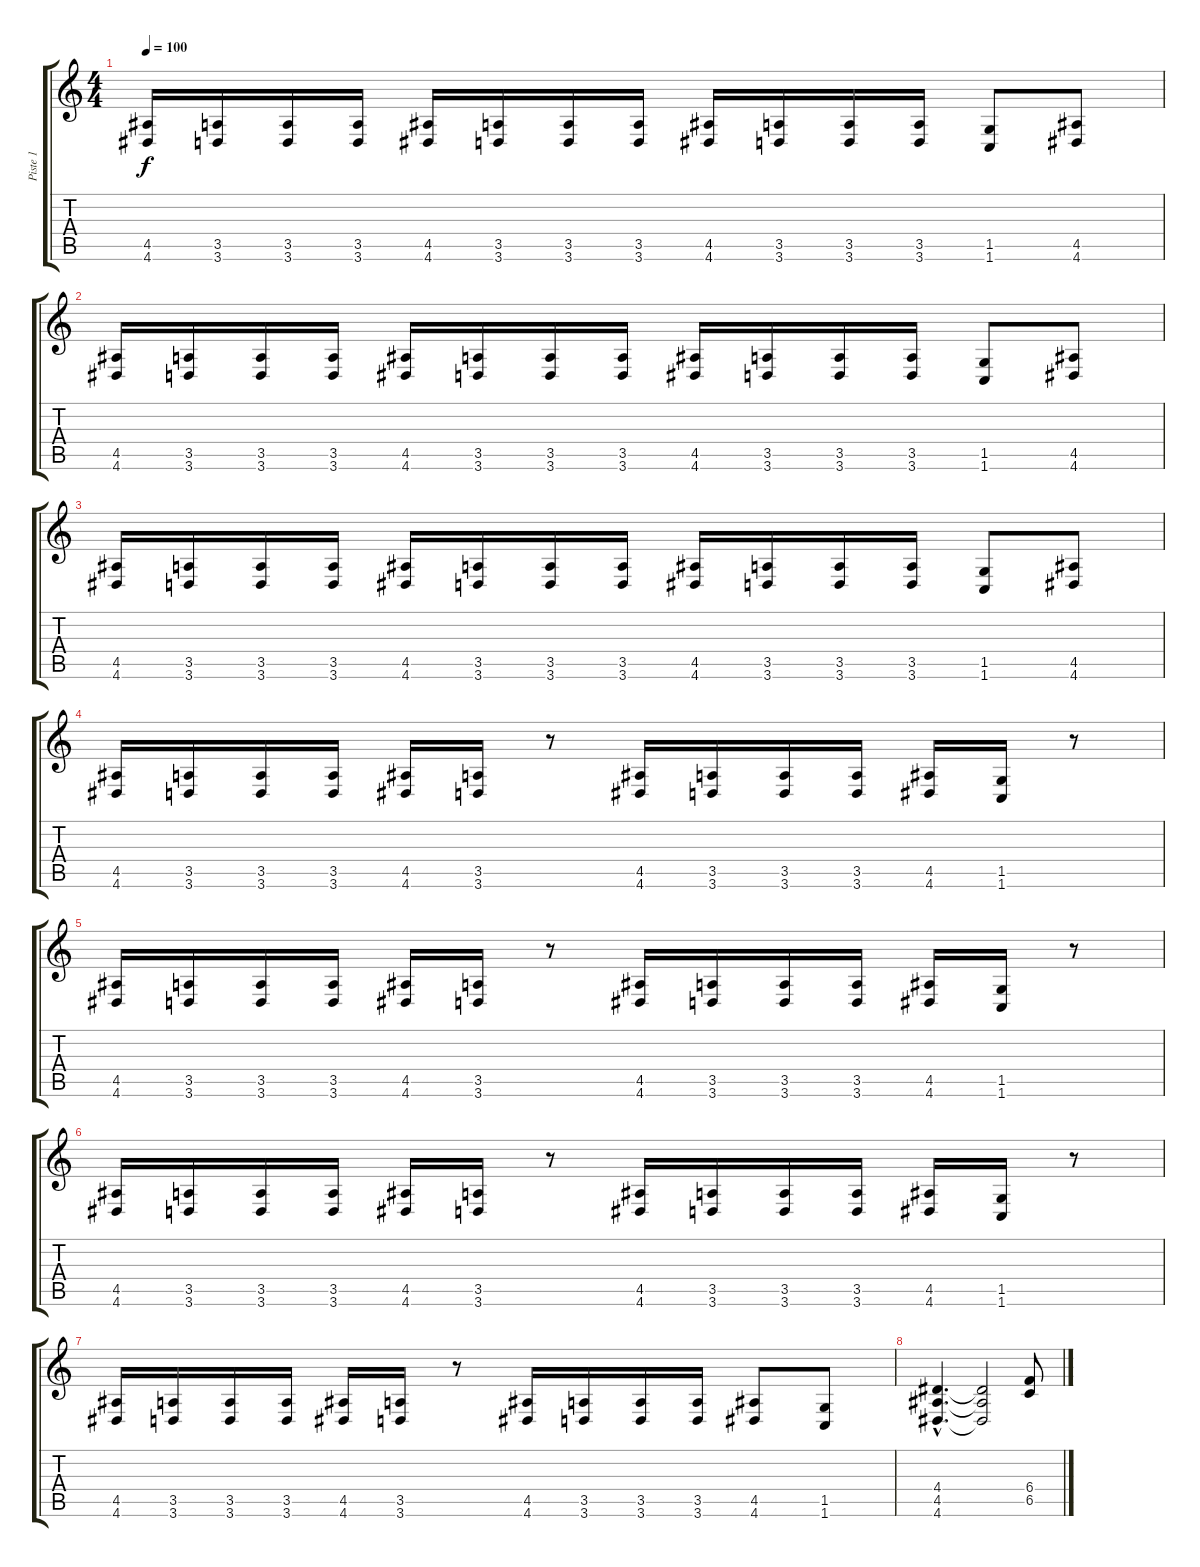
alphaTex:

\track ("Piste 1" "Piste 1") {instrument distortionguitar}
\staff {score tabs}
\tuning (Db4 Ab3 E3 B2 Gb2 B1) {hide}
\ts (4 4)
\tempo 100
\clef g2
\ks c
(4.5 4.6).16{dy f} (3.5 3.6).16 (3.5 3.6).16 (3.5 3.6).16 (4.5 4.6).16 (3.5 3.6).16 (3.5 3.6).16 (3.5 3.6).16 (4.5 4.6).16 (3.5 3.6).16 (3.5 3.6).16 (3.5 3.6).16 (1.5 1.6).8 (4.5 4.6).8 |
(4.5 4.6).16 (3.5 3.6).16 (3.5 3.6).16 (3.5 3.6).16 (4.5 4.6).16 (3.5 3.6).16 (3.5 3.6).16 (3.5 3.6).16 (4.5 4.6).16 (3.5 3.6).16 (3.5 3.6).16 (3.5 3.6).16 (1.5 1.6).8 (4.5 4.6).8 |
(4.5 4.6).16 (3.5 3.6).16 (3.5 3.6).16 (3.5 3.6).16 (4.5 4.6).16 (3.5 3.6).16 (3.5 3.6).16 (3.5 3.6).16 (4.5 4.6).16 (3.5 3.6).16 (3.5 3.6).16 (3.5 3.6).16 (1.5 1.6).8 (4.5 4.6).8 |
(4.5 4.6).16 (3.5 3.6).16 (3.5 3.6).16 (3.5 3.6).16 (4.5 4.6).16 (3.5 3.6).16 r.8 (4.5 4.6).16 (3.5 3.6).16 (3.5 3.6).16 (3.5 3.6).16 (4.5 4.6).16 (1.5 1.6).16 r.8 |
(4.5 4.6).16 (3.5 3.6).16 (3.5 3.6).16 (3.5 3.6).16 (4.5 4.6).16 (3.5 3.6).16 r.8 (4.5 4.6).16 (3.5 3.6).16 (3.5 3.6).16 (3.5 3.6).16 (4.5 4.6).16 (1.5 1.6).16 r.8 |
(4.5 4.6).16 (3.5 3.6).16 (3.5 3.6).16 (3.5 3.6).16 (4.5 4.6).16 (3.5 3.6).16 r.8 (4.5 4.6).16 (3.5 3.6).16 (3.5 3.6).16 (3.5 3.6).16 (4.5 4.6).16 (1.5 1.6).16 r.8 |
(4.5 4.6).16 (3.5 3.6).16 (3.5 3.6).16 (3.5 3.6).16 (4.5 4.6).16 (3.5 3.6).16 r.8 (4.5 4.6).16 (3.5 3.6).16 (3.5 3.6).16 (3.5 3.6).16 (4.5 4.6).8 (1.5 1.6).8 |
(4.4{hac} 4.5{hac} 4.6{hac}).4{d} (4.4{t} 4.5{t} 4.6{t}).2 (6.4 6.5).8
